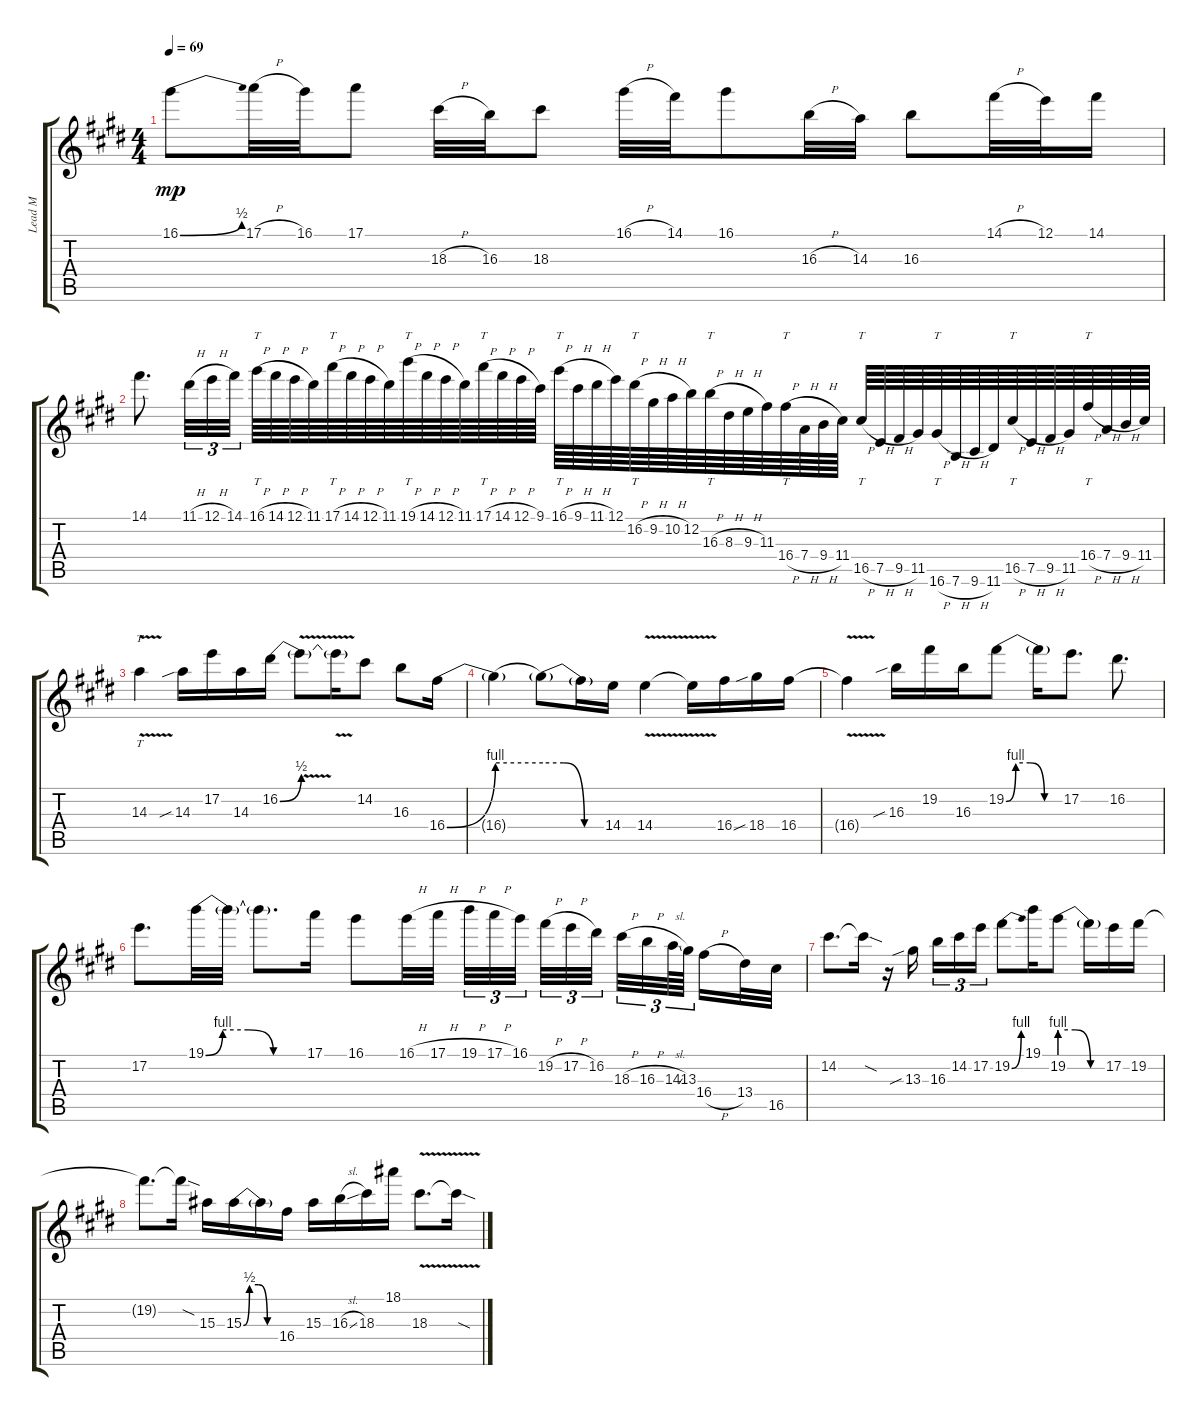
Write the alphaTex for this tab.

\track ("Lead M" "Lead M") {instrument distortionguitar}
\staff {score tabs}
\tuning (E4 B3 G3 D3 A2 E2) {hide}
\ts (4 4)
\tempo 69
\clef g2
\ks e
16.1{be (bend 0 0 60 2)}.8{dy mp} 17.1{h}.32 16.1.32 17.1.8 18.3{h}.32 16.3.32 18.3.8 16.1{h}.32 14.1.32 16.1.8 16.3{h}.32 14.3.32 16.3.8 14.1{h}.32 12.1.32 14.1.16 |
14.1.8{d} 11.1{h}.32{tu (3 2)} 12.1{h}.32{tu (3 2)} 14.1.32{tu (3 2)} 16.1{h}.64{tt} 14.1{h}.64 12.1{h}.64 11.1.64 17.1{h}.64{tt} 14.1{h}.64 12.1{h}.64 11.1.64 19.1{h}.64{tt} 14.1{h}.64 12.1{h}.64 11.1.64 17.1{h}.64{tt} 14.1{h}.64 12.1{h}.64 9.1.64 16.1{h}.64{tt} 9.1{h}.64 11.1{h}.64 12.1.64 16.2{h}.64{tt} 9.2{h}.64 10.2{h}.64 12.2.64 16.3{h}.64{tt} 8.3{h}.64 9.3{h}.64 11.3.64 16.4{h}.64{tt} 7.4{h}.64 9.4{h}.64 11.4.64 16.5{h}.64{tt} 7.5{h}.64 9.5{h}.64 11.5.64 16.6{h}.64{tt} 7.6{h}.64 9.6{h}.64 11.6.64 16.5{h}.64{tt} 7.5{h}.64 9.5{h}.64 11.5.64 16.4{h}.64{tt} 7.4{h}.64 9.4{h}.64 11.4.64 |
14.3{v}.4{tt} 14.3{sib}.16 17.2.16 14.3.16 16.2{be (bend 0 0 60 2)}.16 16.2{v t}.8 16.2{t}.16 14.2.8 16.3.8 16.4{be (bend 0 0 60 4)}.16 |
16.4{be (hold 0 4 60 4) t}.4 16.4{be (custom 0 4 20 4 40 0 60 0) t}.8 16.4{t}.16 14.4.16 14.4{v}.4 14.4{v t}.16 16.4.16 18.4{sib}.16 16.4.16 |
16.4{v t}.4 16.3{sib}.16 19.2.16 16.3.16 19.2{be (custom 0 0 10 4 25 4 40 0 60 0)}.8 19.2{t}.16 17.2.8{d} 16.2.8{d} |
17.2.8{d} 19.1{be (custom 0 0 10 4 25 4 40 0 60 0)}.32 19.1{t}.32 19.1{t}.8{d} 17.1.16 16.1.8 16.1{h}.32 17.1{h}.32{beam splitsecondary} 19.1{h}.32{tu (3 2)} 17.1{h}.32{tu (3 2)} 16.1.32{tu (3 2)} 19.2{h}.32{tu (3 2)} 17.2{h}.32{tu (3 2)} 16.2.32{tu (3 2) beam splitsecondary} 18.3{h}.32{tu (3 2)} 16.3{h}.32{tu (3 2)} 14.3{sl}.64{tu (3 2)} 13.3.64{tu (3 2) beam splitsecondary} 16.4{h}.16 13.4.32 16.5.32 |
14.2.8{d} 14.2{sod t}.16 r.16 13.3{sib}.16{beam splitsecondary} 16.3.16{tu (3 2)} 14.2.16{tu (3 2)} 17.2.16{tu (3 2)} 19.2{be (bend 0 0 60 4)}.8 19.1.16 19.2{be (custom 0 4 20 4 40 0 60 0)}.8 19.2{t}.16 17.2.16 19.2.16 |
19.2{t}.8{d} 19.2{sod t}.16 15.3.16 15.3{be (custom 0 0 10 2 25 2 40 0 60 0)}.16 15.3{t}.16 16.4.16 15.3.16 16.3{sl}.16 18.3.16 18.1.16 18.3{v}.8{d} 18.3{sod t}.16
